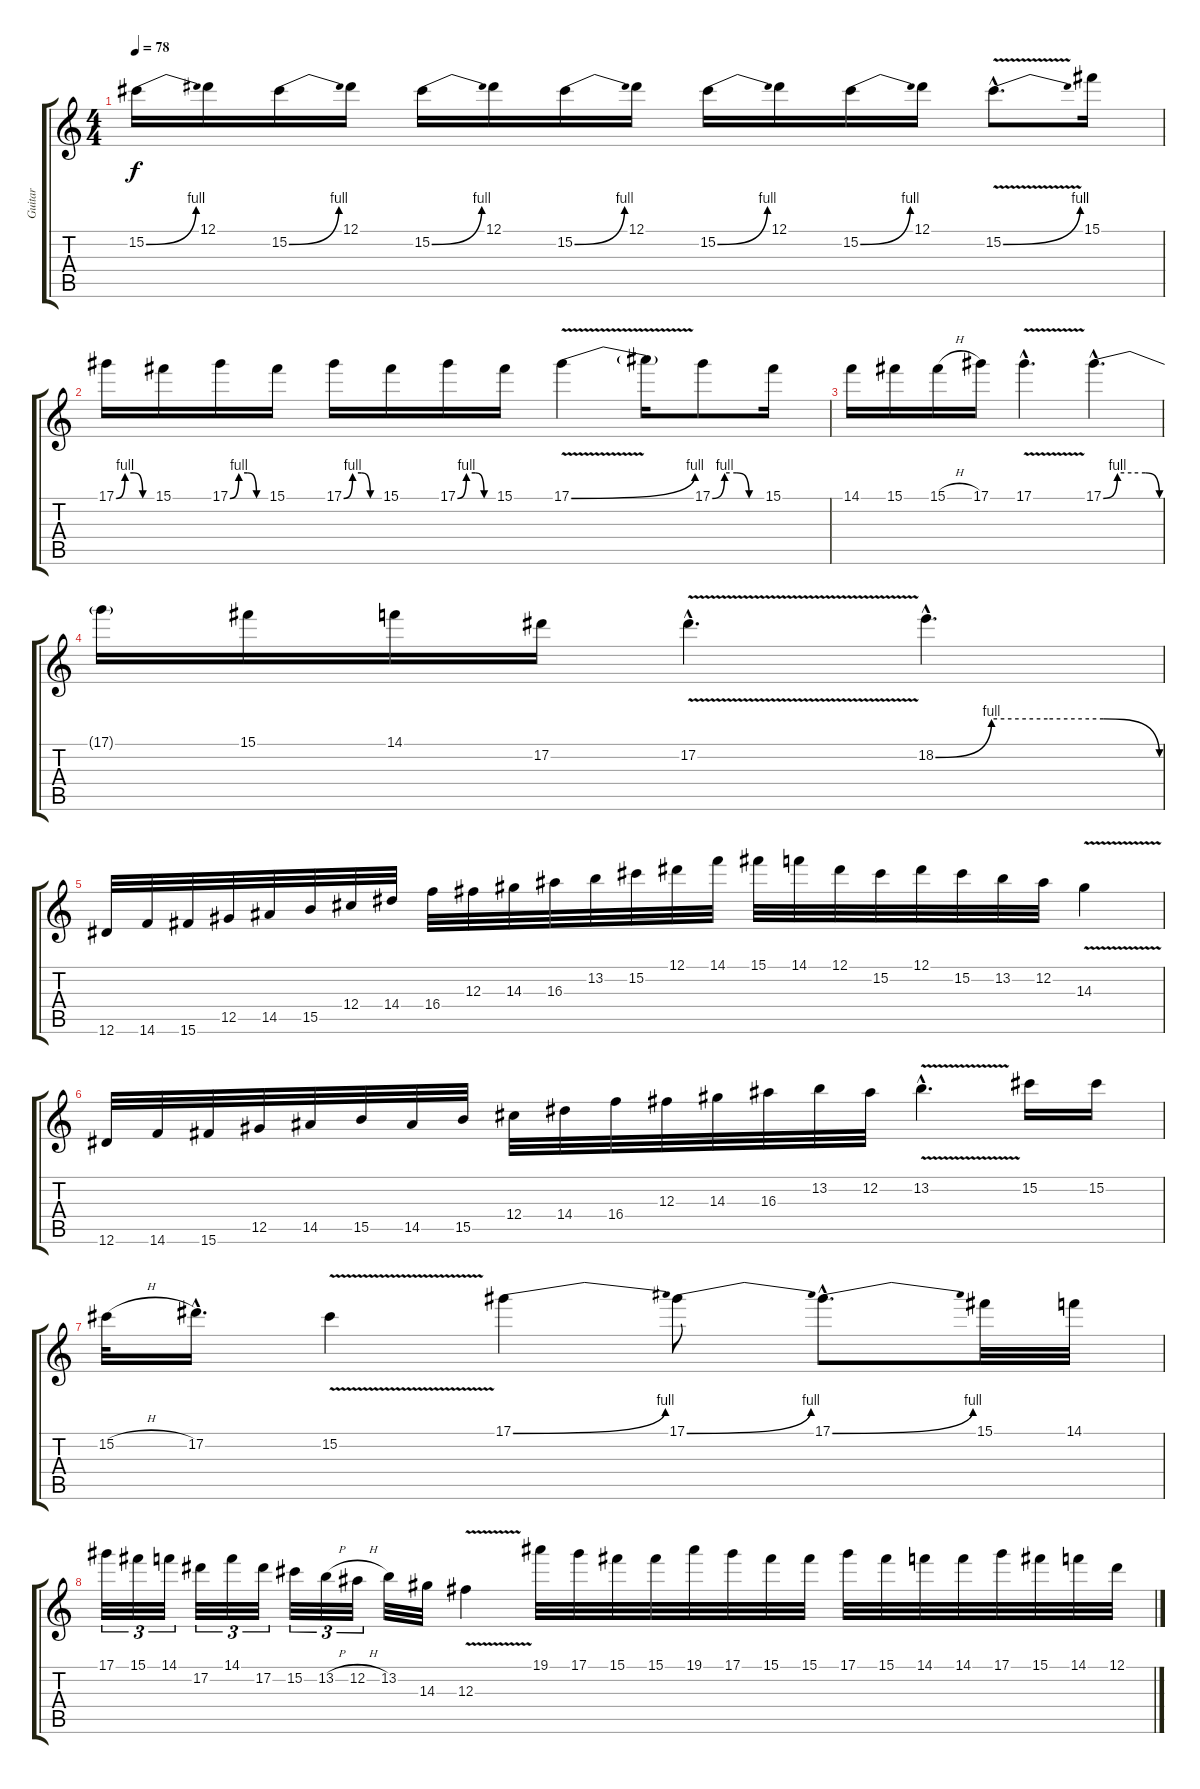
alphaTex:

\track ("Guitar" "Guitar") {instrument overdrivenguitar}
\staff {score tabs}
\tuning (Eb4 Bb3 Gb3 Db3 Ab2 Eb2) {hide}
\ts (4 4)
\tempo 78
\clef g2
\ks c
15.2{be (bend 0 0 60 4)}.16{dy f} 12.1.16 15.2{be (bend 0 0 60 4)}.16 12.1.16 15.2{be (bend 0 0 60 4)}.16 12.1.16 15.2{be (bend 0 0 60 4)}.16 12.1.16 15.2{be (bend 0 0 60 4)}.16 12.1.16 15.2{be (bend 0 0 60 4)}.16 12.1.16 15.2{be (bend 0 0 60 4) v hac}.8{d} 15.1.16 |
17.1{be (custom 0 0 15 4 30 4 45 0 60 0)}.16 15.1.16 17.1{be (custom 0 0 15 4 30 4 45 0 60 0)}.16 15.1.16 17.1{be (custom 0 0 15 4 30 4 45 0 60 0)}.16 15.1.16 17.1{be (custom 0 0 15 4 30 4 45 0 60 0)}.16 15.1.16 17.1{be (bend 0 0 60 4) v}.4 17.1{t}.16 17.1{be (custom 0 0 15 4 30 4 45 0 60 0)}.8 15.1.16 |
14.1.16 15.1.16 15.1{h}.16 17.1.16 17.1{v hac}.4{d} 17.1{be (custom 0 0 15 4 30 4 45 4 60 0) hac}.4{d} |
17.1{t}.16 15.1.16 14.1.16 17.2.16 17.2{v hac}.4{d} 18.2{be (custom 0 0 15 4 30 4 45 4 60 0) hac}.4{d} |
12.6.32 14.6.32 15.6.32 12.5.32 14.5.32 15.5.32 12.4.32 14.4.32 16.4.32 12.3.32 14.3.32 16.3.32 13.2.32 15.2.32 12.1.32 14.1.32 15.1.32 14.1.32 12.1.32 15.2.32 12.1.32 15.2.32 13.2.32 12.2.32 14.3{v}.4 |
12.6.32 14.6.32 15.6.32 12.5.32 14.5.32 15.5.32 14.5.32 15.5.32 12.4.32 14.4.32 16.4.32 12.3.32 14.3.32 16.3.32 13.2.32 12.2.32 13.2{v hac}.4{d} 15.2.16 15.2.16 |
15.2{h}.32 17.2{hac}.16{d} 15.2{v}.4 17.1{be (bend 0 0 60 4)}.4 17.1{be (bend 0 0 60 4)}.8 17.1{be (bend 0 0 60 4) hac}.8{d} 15.1.32 14.1.32 |
17.1.32{tu (3 2)} 15.1.32{tu (3 2)} 14.1.32{tu (3 2)} 17.2.32{tu (3 2)} 14.1.32{tu (3 2)} 17.2.32{tu (3 2)} 15.2.32{tu (3 2)} 13.2{h}.32{tu (3 2)} 12.2{h}.32{tu (3 2)} 13.2.32 14.3.32 12.3{v}.4 19.1.32 17.1.32 15.1.32 15.1.32 19.1.32 17.1.32 15.1.32 15.1.32 17.1.32 15.1.32 14.1.32 14.1.32 17.1.32 15.1.32 14.1.32 12.1.32
